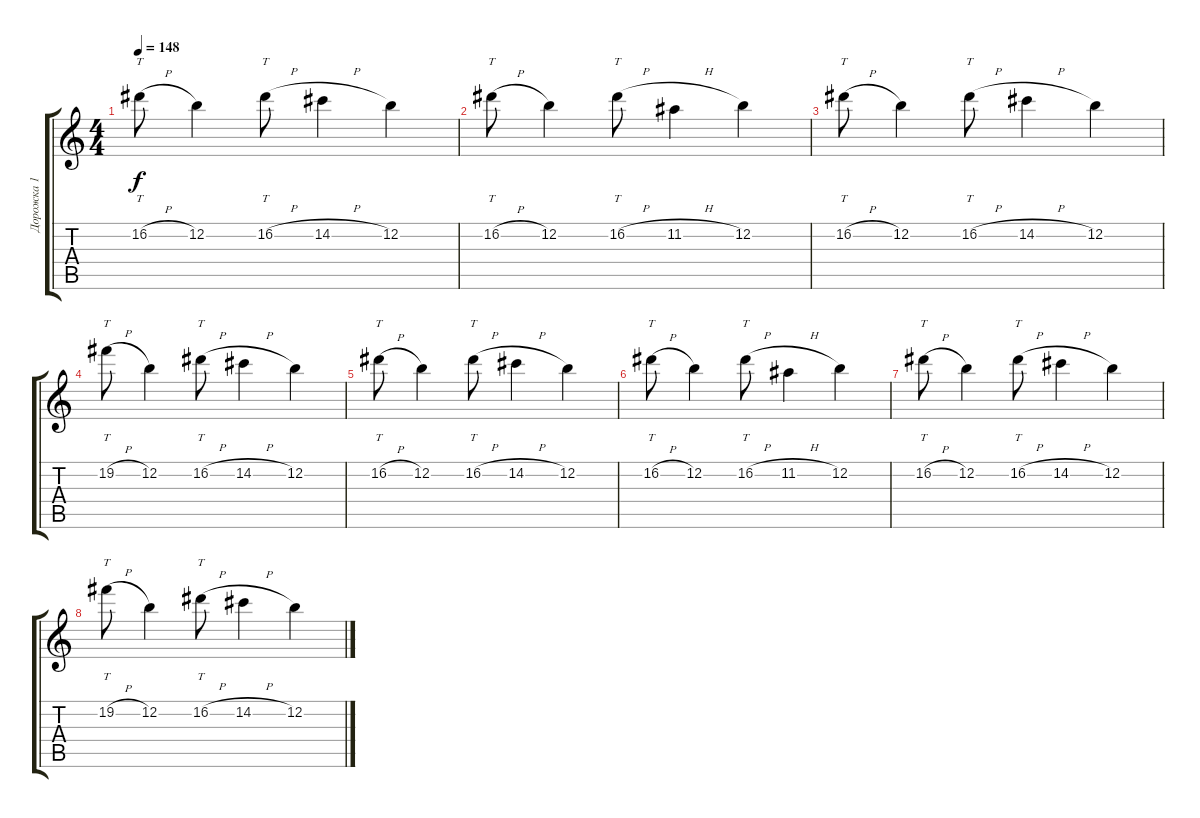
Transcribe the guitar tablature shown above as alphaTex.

\track ("Дорожка 1" "Дорожка 1") {instrument overdrivenguitar}
\staff {score tabs}
\tuning (E4 B3 G3 D3 A2 E2) {hide}
\ts (4 4)
\tempo 148
\clef g2
\ks c
16.2{h}.8{tt dy f} 12.2.4 16.2{h}.8{tt} 14.2{h}.4 12.2.4 |
16.2{h}.8{tt} 12.2.4 16.2{h}.8{tt} 11.2{h}.4 12.2.4 |
16.2{h}.8{tt} 12.2.4 16.2{h}.8{tt} 14.2{h}.4 12.2.4 |
19.2{h}.8{tt} 12.2.4 16.2{h}.8{tt} 14.2{h}.4 12.2.4 |
16.2{h}.8{tt} 12.2.4 16.2{h}.8{tt} 14.2{h}.4 12.2.4 |
16.2{h}.8{tt} 12.2.4 16.2{h}.8{tt} 11.2{h}.4 12.2.4 |
16.2{h}.8{tt} 12.2.4 16.2{h}.8{tt} 14.2{h}.4 12.2.4 |
19.2{h}.8{tt} 12.2.4 16.2{h}.8{tt} 14.2{h}.4 12.2.4
